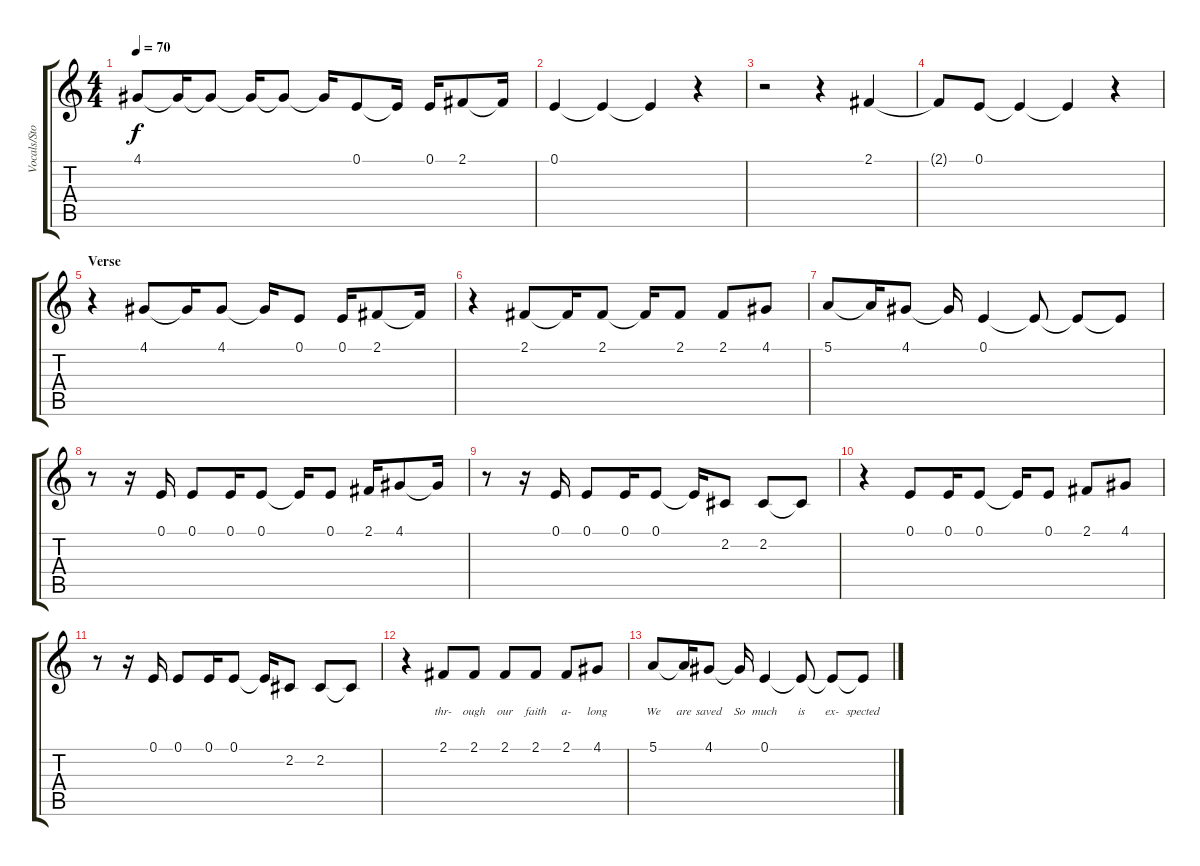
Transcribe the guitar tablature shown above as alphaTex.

\track ("Vocals/Stouts989" "Vocals/Sto") {instrument lead8bassandlead}
\staff {score tabs}
\tuning (E4 B3 G3 D3 A2 E2) {hide}
\ts (4 4)
\tempo 70
\clef g2
\ks c
4.1{t}.8{dy f} 4.1{t}.16 4.1{t}.8 4.1{t}.16 4.1{t}.8 4.1{t}.16 0.1.8 0.1{t}.16 0.1.16 2.1.8 2.1{t}.16 |
0.1.4 0.1{t}.4 0.1{t}.4 r.4 |
r.2 r.4 2.1.4 |
2.1{t}.8 0.1.8 0.1{t}.4 0.1{t}.4 r.4 |
\section ("" "Verse")
r.4 4.1.8 4.1{t}.16 4.1.8 4.1{t}.16 0.1.8 0.1.16 2.1.8 2.1{t}.16 |
r.4 2.1.8 2.1{t}.16 2.1.8 2.1{t}.16 2.1.8 2.1.8 4.1.8 |
5.1.8 5.1{t}.16 4.1.8 4.1{t}.16 0.1.4 0.1{t}.8 0.1{t}.8 0.1{t}.8 |
r.8 r.16 0.1.16 0.1.8 0.1.16 0.1.8 0.1{t}.16 0.1.8 2.1.16 4.1.8 4.1{t}.16 |
r.8 r.16 0.1.16 0.1.8 0.1.16 0.1.8 0.1{t}.16 2.2.8 2.2.8 2.2{t}.8 |
r.4 0.1.8 0.1.16 0.1.8 0.1{t}.16 0.1.8 2.1.8 4.1.8 |
r.8 r.16 0.1.16 0.1.8 0.1.16 0.1.8 0.1{t}.16 2.2.8 2.2.8 2.2{t}.8 |
r.4 2.1.8{lyrics (0 "") lyrics (1 "thr-") lyrics (2 "") lyrics (3 "") lyrics (4 "")} 2.1.8{lyrics (0 "") lyrics (1 "ough") lyrics (2 "") lyrics (3 "") lyrics (4 "")} 2.1.8{lyrics (0 "") lyrics (1 "our") lyrics (2 "") lyrics (3 "") lyrics (4 "")} 2.1.8{lyrics (0 "") lyrics (1 "faith") lyrics (2 "") lyrics (3 "") lyrics (4 "")} 2.1.8{lyrics (0 "") lyrics (1 "a-") lyrics (2 "") lyrics (3 "") lyrics (4 "")} 4.1.8{lyrics (0 "") lyrics (1 "long") lyrics (2 "") lyrics (3 "") lyrics (4 "")} |
5.1.8{lyrics (0 "") lyrics (1 "We") lyrics (2 "") lyrics (3 "") lyrics (4 "")} 5.1{t}.16{lyrics (0 "") lyrics (1 "are") lyrics (2 "") lyrics (3 "") lyrics (4 "")} 4.1.8{lyrics (0 "") lyrics (1 "saved") lyrics (2 "") lyrics (3 "") lyrics (4 "")} 4.1{t}.16{lyrics (0 "") lyrics (1 "So") lyrics (2 "") lyrics (3 "") lyrics (4 "")} 0.1.4{lyrics (0 "") lyrics (1 "much") lyrics (2 "") lyrics (3 "") lyrics (4 "")} 0.1{t}.8{lyrics (0 "") lyrics (1 "is") lyrics (2 "") lyrics (3 "") lyrics (4 "")} 0.1{t}.8{lyrics (0 "") lyrics (1 "ex-") lyrics (2 "") lyrics (3 "") lyrics (4 "")} 0.1{t}.8{lyrics (0 "") lyrics (1 "spected") lyrics (2 "") lyrics (3 "") lyrics (4 "")}
